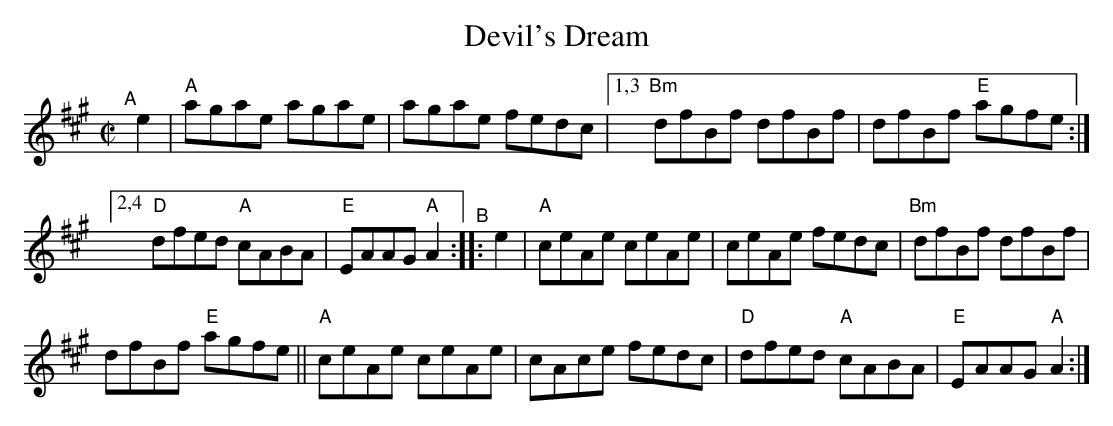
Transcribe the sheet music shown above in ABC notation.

X:1
T: Devil's Dream
M: C|
K: A
"^A"[|] e2 | "A"agae agae | agae fedc | [1,3 "Bm"dfBf dfBf | dfBf "E"agfe :|
[2,4 "D"dfed "A"cABA | "E"EAAG "A"A2 "^B":: e2 | "A"ceAe ceAe | ceAe fedc | "Bm"dfBf dfBf |
dfBf "E"agfe || "A"ceAe ceAe | cAce fedc | "D"dfed "A"cABA | "E"EAAG "A"A2 :|
